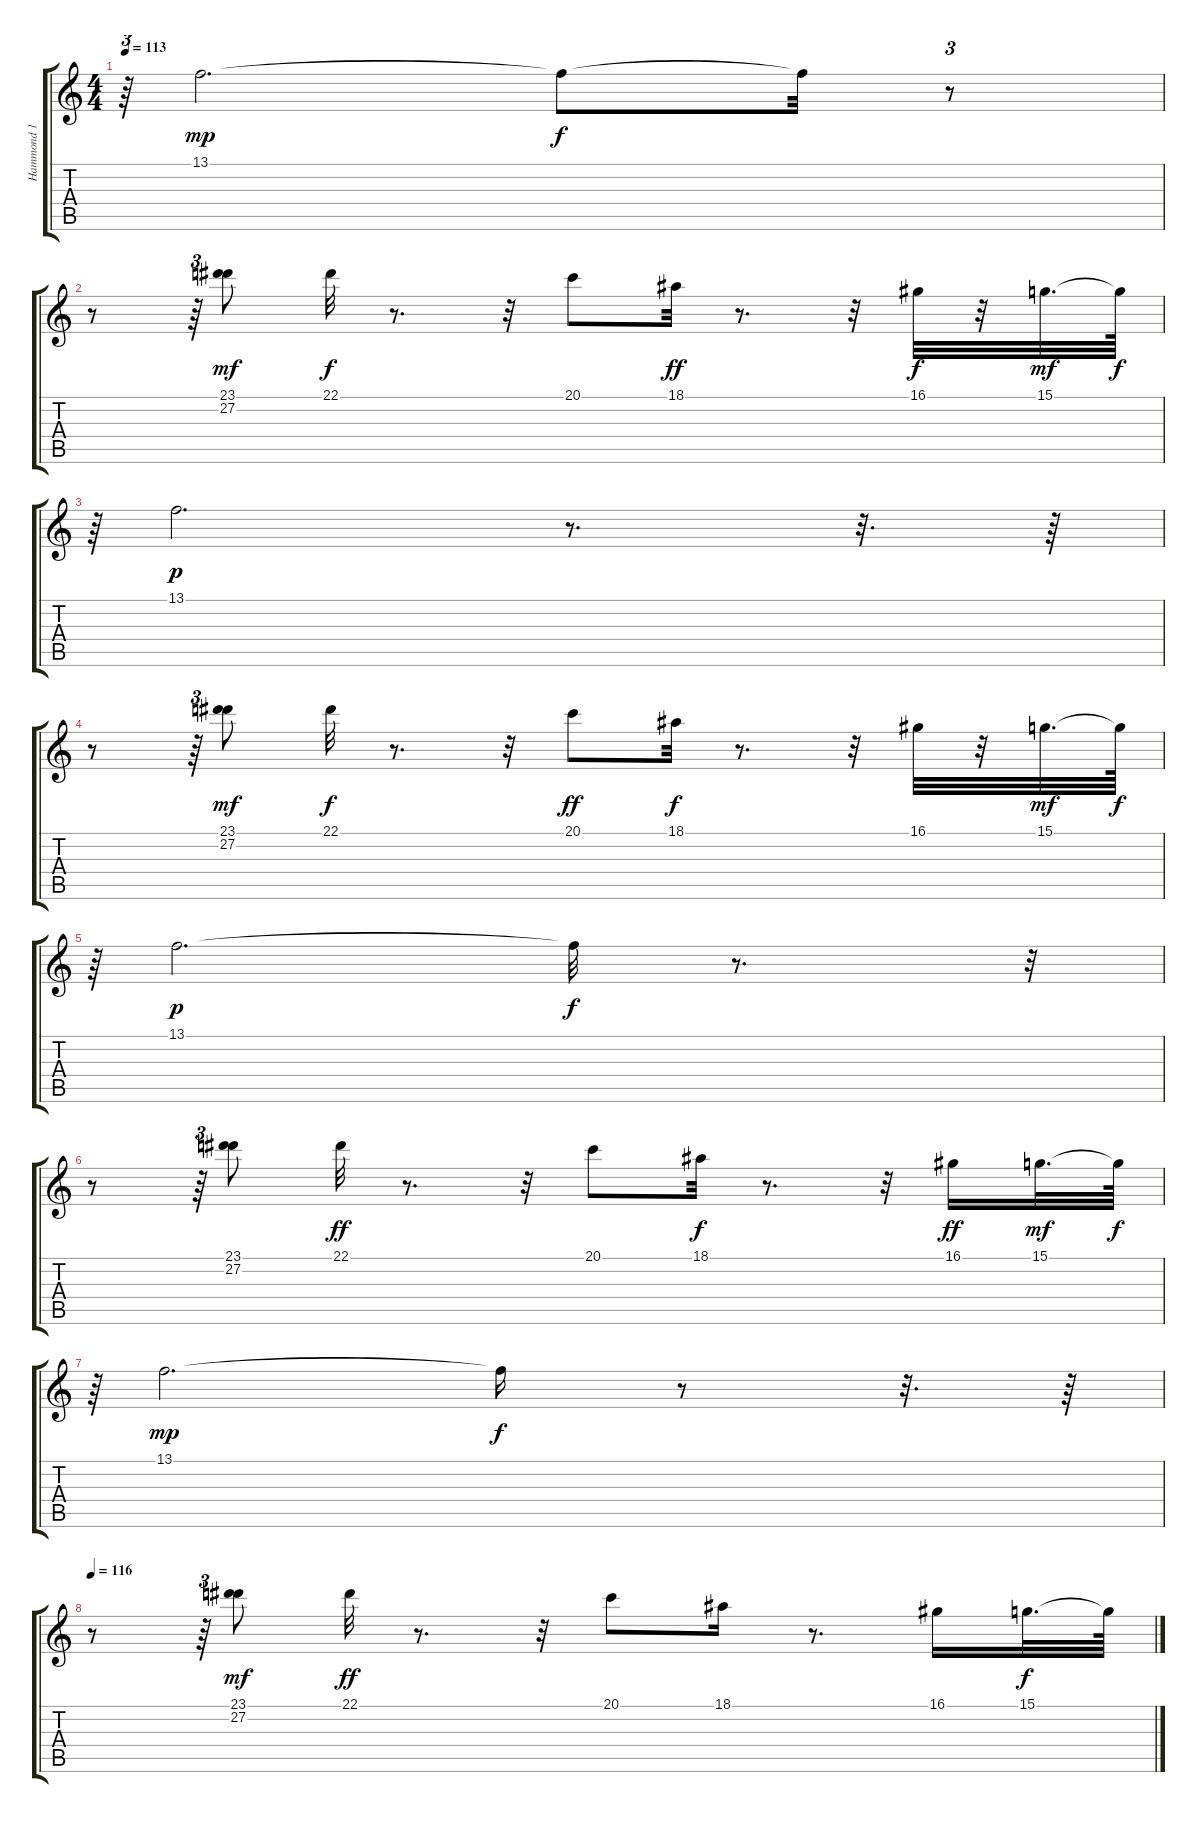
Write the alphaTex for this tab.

\track ("Hammond 1" "Hammond 1") {instrument rockorgan}
\staff {score tabs}
\tuning (E4 B3 G3 D3 A2 E2) {hide}
\ts (4 4)
\tempo 113
\clef g2
\ks c
r.64{tu (3 2) dy f} 13.1.2{d dy mp} 13.1{t}.8{dy f} 13.1{t}.32 r.8{tu (3 2)} |
r.8 r.64{tu (3 2)} (23.1 27.2).8{dy mf} 22.1.32{dy f} r.8{d} r.32 20.1.8 18.1.32{dy ff} r.8{d} r.32 16.1.32{dy f} r.32 15.1.32{d dy mf} 15.1{t}.64{dy f} |
r.64{tu (3 2)} 13.1.2{d dy p} r.8{d} r.32{d} r.64 |
r.8 r.64{tu (3 2)} (23.1 27.2).8{dy mf} 22.1.32{dy f} r.8{d} r.32 20.1.8{dy ff} 18.1.32{dy f} r.8{d} r.32 16.1.32 r.32 15.1.32{d dy mf} 15.1{t}.64{dy f} |
r.64{tu (3 2)} 13.1.2{d dy p} 13.1{t}.32{dy f} r.8{d} r.32{tu (3 2)} |
r.8 r.64{tu (3 2)} (23.1 27.2).8 22.1.32{dy ff} r.8{d} r.32 20.1.8 18.1.32{dy f} r.8{d} r.32 16.1.16{dy ff} 15.1.32{d dy mf} 15.1{t}.64{dy f} |
r.64{tu (3 2)} 13.1.2{d dy mp} 13.1{t}.16{dy f} r.8 r.32{d} r.64 |
\tempo 116
r.8 r.64{tu (3 2)} (23.1 27.2).8{dy mf} 22.1.32{dy ff} r.8{d} r.32 20.1.8 18.1.16 r.8{d} 16.1.16 15.1.32{d dy f} 15.1{t}.64
